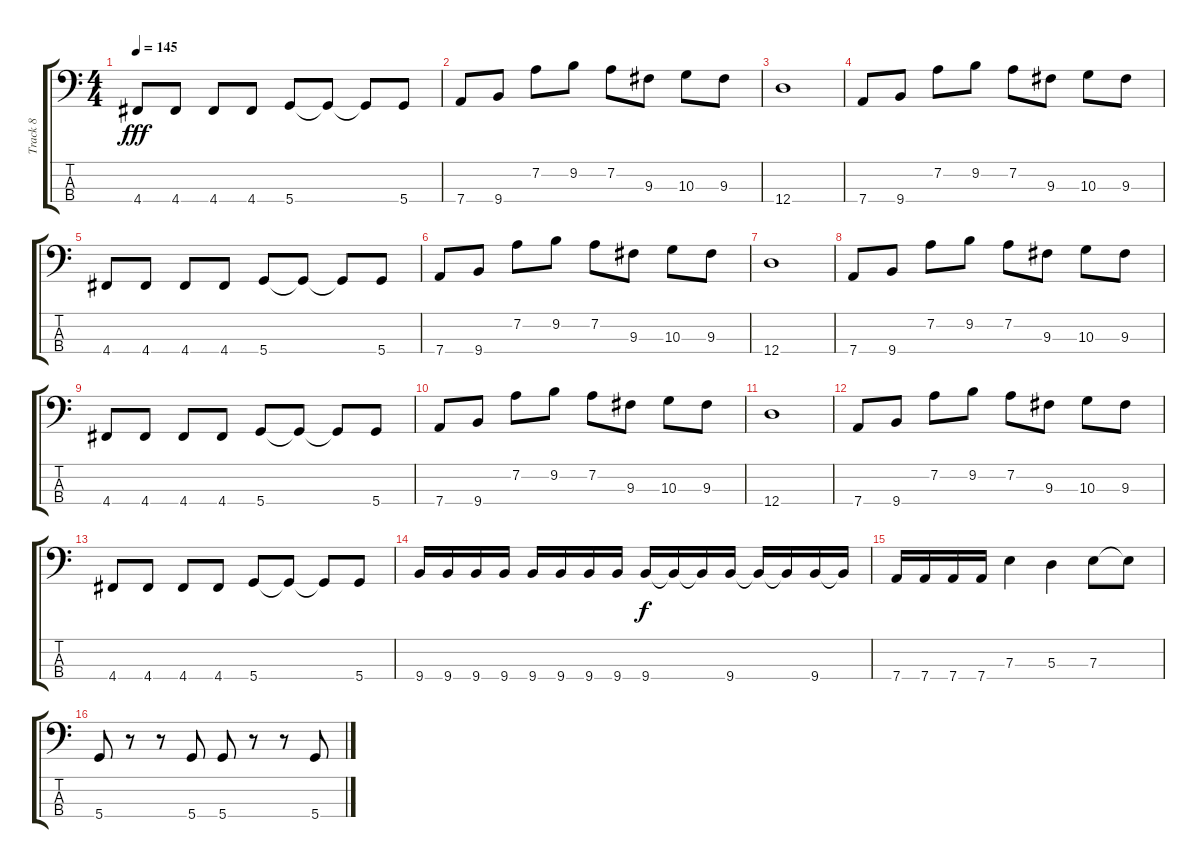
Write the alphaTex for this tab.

\track ("Track 8" "Track 8") {instrument electricbassfinger}
\staff {score tabs}
\tuning (G2 D2 A1 D1) {hide}
\ts (4 4)
\tempo 145
\clef f4
\ks c
4.4.8{dy fff} 4.4.8 4.4.8 4.4.8 5.4.8 5.4{t}.8 5.4{t}.8 5.4.8 |
7.4.8 9.4.8 7.2.8 9.2.8 7.2.8 9.3.8 10.3.8 9.3.8 |
12.4.1 |
7.4.8 9.4.8 7.2.8 9.2.8 7.2.8 9.3.8 10.3.8 9.3.8 |
4.4.8 4.4.8 4.4.8 4.4.8 5.4.8 5.4{t}.8 5.4{t}.8 5.4.8 |
7.4.8 9.4.8 7.2.8 9.2.8 7.2.8 9.3.8 10.3.8 9.3.8 |
12.4.1 |
7.4.8 9.4.8 7.2.8 9.2.8 7.2.8 9.3.8 10.3.8 9.3.8 |
4.4.8 4.4.8 4.4.8 4.4.8 5.4.8 5.4{t}.8 5.4{t}.8 5.4.8 |
7.4.8 9.4.8 7.2.8 9.2.8 7.2.8 9.3.8 10.3.8 9.3.8 |
12.4.1 |
7.4.8 9.4.8 7.2.8 9.2.8 7.2.8 9.3.8 10.3.8 9.3.8 |
4.4.8 4.4.8 4.4.8 4.4.8 5.4.8 5.4{t}.8 5.4{t}.8 5.4.8 |
9.4.16 9.4.16 9.4.16 9.4.16 9.4.16 9.4.16 9.4.16 9.4.16 9.4.16{dy f} 9.4{t}.16 9.4{t}.16 9.4.16 9.4{t}.16 9.4{t}.16 9.4.16 9.4{t}.16 |
7.4.16 7.4.16 7.4.16 7.4.16 7.3.4 5.3.4 7.3.8 7.3{t}.8 |
5.4.8 r.8 r.8 5.4.8 5.4.8 r.8 r.8 5.4.8
